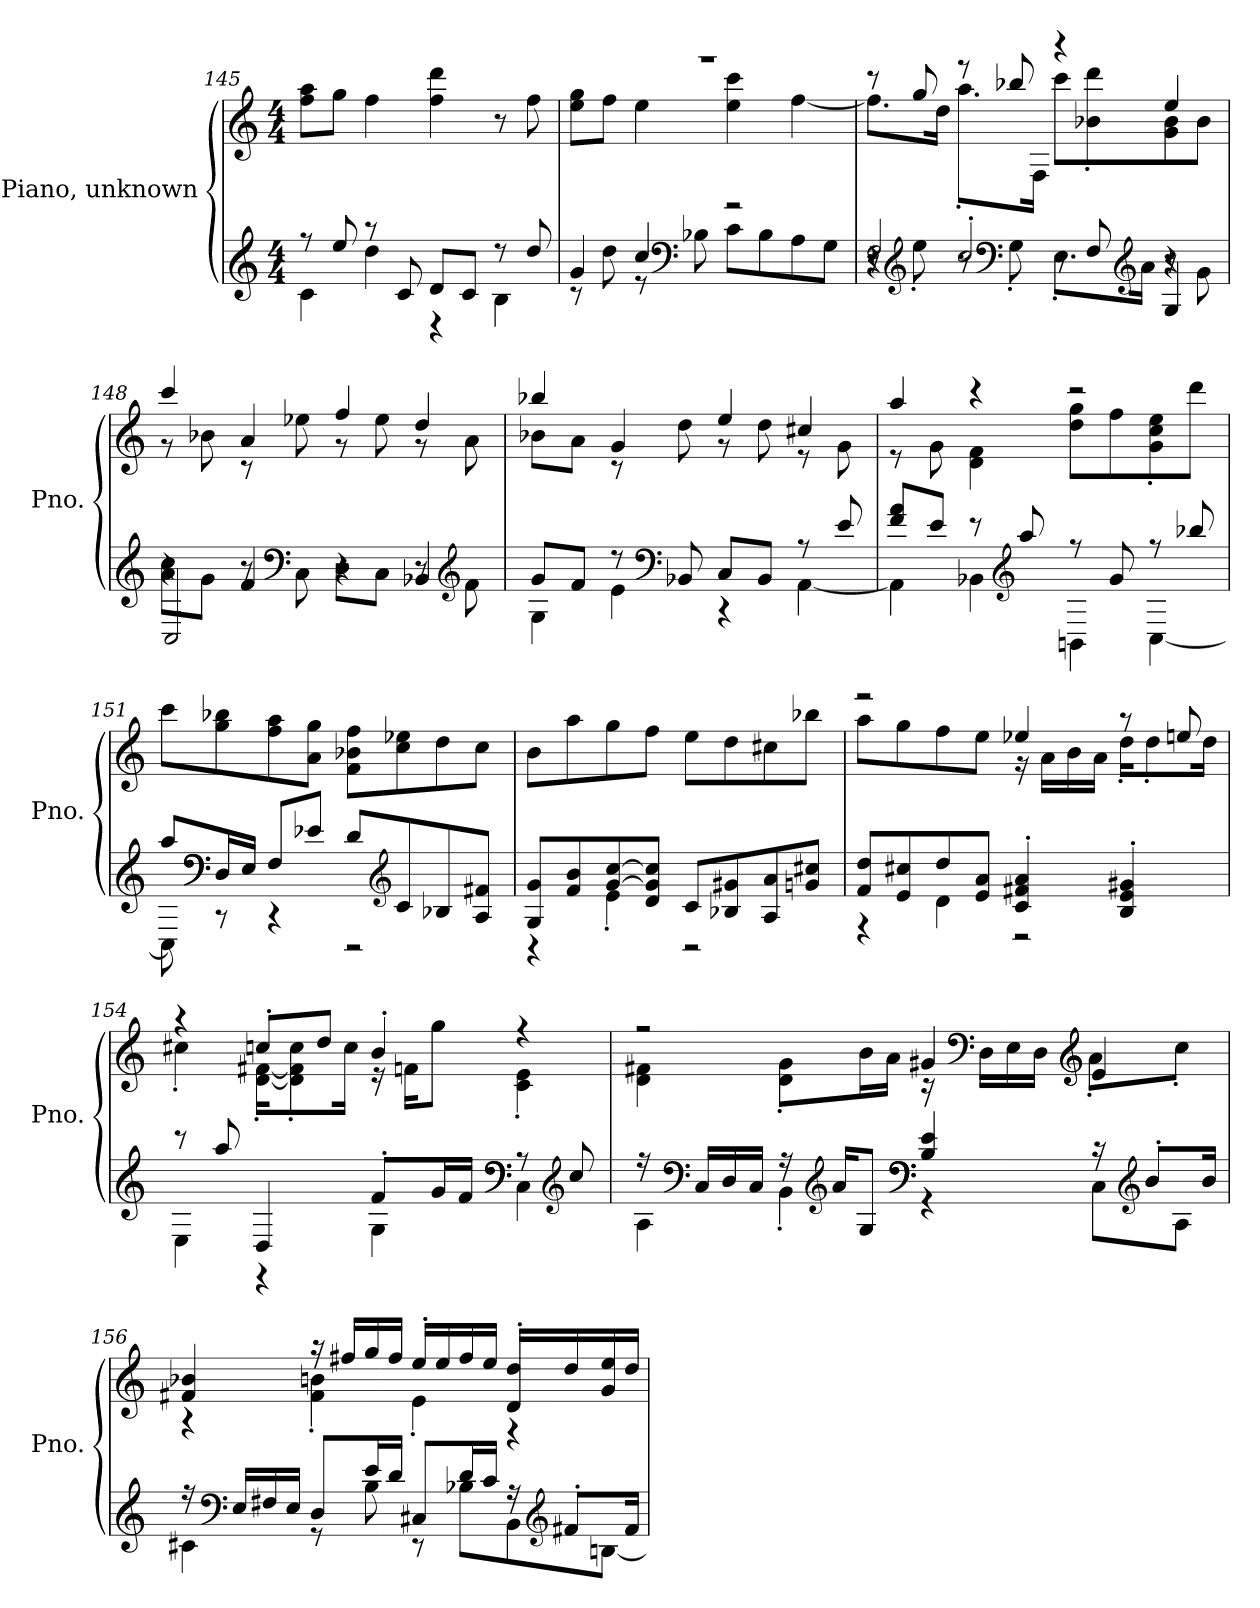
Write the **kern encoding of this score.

**kern	**kern
*part1	*part1
*staff2	*staff1
*I"Piano, unknown	*
*I'Pno.	*
!!LO:LB:g=z
*clefG2	*clefG2
*k[]	*k[]
*M4/4	*M4/4
=145	=145
*^	*
8r	4c\	8ff\ 8aa\L
8ee/	.	8gg\J
8r	4dd\	4ff\
8c/	.	.
8d/L	4r	4ff\ 4ddd\
8c/J	.	.
8r	4B\	8r
8dd/	.	8ff\
=146	=146	=146
*	*	*^
4g/	8r	1r	8ee\ 8gg\L
.	8dd\	.	8ff\J
4cc/	8r	.	4ee\
*clefF4	*	*	*
.	8B-X\	.	.
2r	8c\L	.	4ee\ 4ccc\
.	8B-\	.	.
.	8A\	.	[4ff\
.	8G\J	.	.
=147	=147	=147	=147
*	*^	*	*
4r	8r	2F/	8r	8.ff\L]
*clefG2	*	*	*	*
.	8ee'\	.	8gg/	.
.	.	.	.	16dd\Jk
2cc'/	8r	.	8r	8.aa'\L
*clefF4	*	*	*	*
.	8G'\	.	8bb-X/	.
.	.	.	.	16F\Jk
.	8.E'\L	8r	4r	8ccc\L
.	.	8F/	.	8b-X\' 8ddd\'
*clefG2	*	*	*	*
.	16a\Jk	.	.	.
4r	8r	4G/	4ee/	8g\ 8b-\
.	8g\	.	.	8b-\J
!!LO:LB:g=z	!!
=148	=148	=148	=148	=148
4r	8a\ 8cc\L	2C/	4ccc/	8r
.	8g\J	.	.	8b-X\
4f/	8r	.	4a/	8r
*clefF4	*	*	*	*
.	8C\	.	.	8ee-X\
2r	8D\L	4r	4ff/	8r
.	8C\J	.	.	8ee-\
.	8r	4BB-X/	4dd/	8r
*clefG2	*	*	*	*
.	8f\	.	.	8a\
*	*v	*v	*	*
=149	=149	=149	=149
8g/L	4G\	4bb-X/	8b-X\L
8f/J	.	.	8a\J
8r	4e\	4g/	8r
*clefF4	*	*	*
8BB-X/	.	.	8dd\
8C/L	4r	4ee/	8r
8BB-/J	.	.	8dd\
8r	[4AA\	4cc#X/	8r
8e/	.	.	8g\
=150	=150	=150	=150
8f/ 8a/L	4AA\]	4aa/	8r
8e/J	.	.	8g\
8r	4BB-X\	4r	4d\ 4f\
*clefG2	*	*	*
8aa/	.	.	.
8r	4BBn\	2r	8dd\ 8gg\L
8g/	.	.	8ff\
8r	[4C\	.	8g\' 8cc\' 8ee\'
8bb-X/	.	.	8ddd\J
*	*	*v	*v
!!LO:LB:g=z
=151	=151	=151
8aa/L	8C\]	8ccc\L
*clefF4	*	*
16D/L	8r	8gg\ 8bb-X\
16E/JJ	.	.
8F/L	4r	8ff\ 8aa\
8e-X/J	.	8a\ 8gg\J
8d/L	2r	8f\ 8b-X\ 8ff\L
*clefG2	*	*
8c/	.	8cc\ 8ee-X\
8B-X/	.	8dd\
8A/ 8f#X/J	.	8cc\J
=152	=152	=152
8G/ 8g/L	4r	8b\L
8f/ 8b/	.	8aa\
[8g/ [8cc/	4e'\	8gg\
8d/ 8g/] 8cc/]J	.	8ff\J
8c/L	2r	8ee\L
8B-X/ 8g#X/	.	8dd\
8A/ 8a/	.	8cc#X\
8gn/ 8cc#X/J	.	8bb-X\J
=153	=153	=153
*	*	*^
8f/ 8dd/L	4r	2r	8aa\L
8e/ 8cc#X/	.	.	8gg\
8dd/	4d\	.	8ff\
8e/ 8a/J	.	.	8ee\J
4c/' 4f#X/' 4a/'	2r	4ee-X/	16r
.	.	.	16a\LL
.	.	.	16b\
.	.	.	16a\JJ
4B/' 4e/' 4g#X/'	.	8r	16dd'\KL
.	.	.	8dd'\
.	.	8een/	.
.	.	.	16dd\Jk
!!LO:LB:g=z	!!
=154	=154	=154	=154
8r	4E\	4r	4cc#X'\
8aa/	.	.	.
4D/	4r	8ccn'/L	[16d\' [16f#X\'KL
.	.	.	8d\]' 8f#\]' 8cc\'
.	.	8dd/J	.
.	.	.	16cc\Jk
8f'/L	4G\	4b'/	16r
.	.	.	16fn\KL
16g/L	.	.	8gg\J
16f/JJ	.	.	.
*clefF4	*	*	*
8r	4C\	4r	4c\' 4e\'
*clefG2	*	*	*
8cc/	.	.	.
=155	=155	=155	=155
16r	4A\	2r	4d\ 4f#X\
*clefF4	*	*	*
16C/LL	.	.	.
16D/	.	.	.
16C/JJ	.	.	.
16r	4BB'\	.	8d\' 8g\'L
*clefG2	*	*	*
16a/KL	.	.	.
8G/J	.	.	16b\L
.	.	.	16a\JJ
*clefF4	*	*	*
4B/ 4e/	4r	4g#X/	16r
*	*	*clefF4	*
.	.	.	16D\LL
.	.	.	16E\
.	.	.	16D\JJ
*	*	*clefG2	*
16r	8C\L	4e/	8a'\L
*clefG2	*	*	*
8b'/L	.	.	.
.	8A\J	.	8cc'\J
16b/Jk	.	.	.
!!LO:PB:g=z	!!
=156	=156	=156	=156
16r	4c#X\	4f#X/ 4b-X/	4r
*clefF4	*	*	*
16E/LL	.	.	.
16F#X/	.	.	.
16E/JJ	.	.	.
8D/L	8r	16r	4f#\' 4bn\'
.	.	16ff#X/LL	.
16e/L	8B\	16gg/	.
16d/JJ	.	16ff#/JJ	.
8C#X/L	8r	16ee'/LL	4e'\
.	.	16ee/	.
16d/L	8B-X\L	16ff#/	.
16c#/JJ	.	16ee/JJ	.
16r	8BB\	16d/' 16dd/'LL	4r
*clefG2	*	*	*
8f#X'/L	.	16dd/	.
.	[8Bn\J	16g/ 16ee/	.
16f#/Jk	.	16dd/JJ	.
*v	*v	*	*
*	*v	*v
=	=
*-	*-
